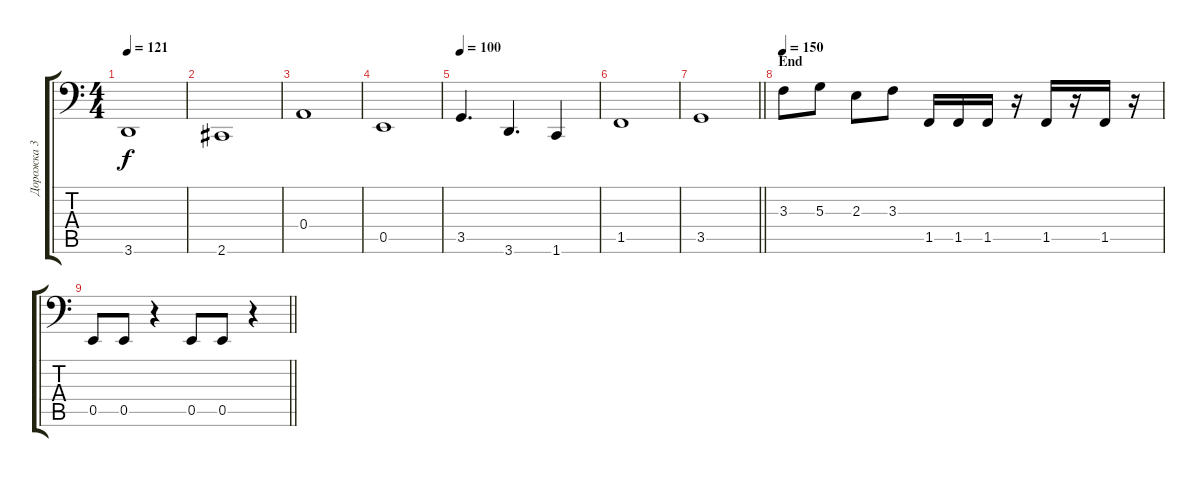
\track ("Дорожка 3" "Дорожка 3") {instrument electricbassfinger}
\staff {score tabs}
\tuning (C3 G2 D2 A1 E1 B0) {hide}
\ts (4 4)
\tempo 121
\clef f4
\ks c
3.6.1{dy f} |
2.6.1 |
0.4.1 |
0.5.1 |
\tempo 100
3.5.4{d} 3.6.4{d} 1.6.4 |
1.5.1 |
\barLineRight lightlight
3.5.1 |
\section ("" "End")
\tempo 150
3.3.8 5.3.8 2.3.8 3.3.8 1.5.16 1.5.16 1.5.16 r.16 1.5.16 r.16 1.5.16 r.16 |
\barLineRight lightlight
0.5.8 0.5.8 r.4 0.5.8 0.5.8 r.4
